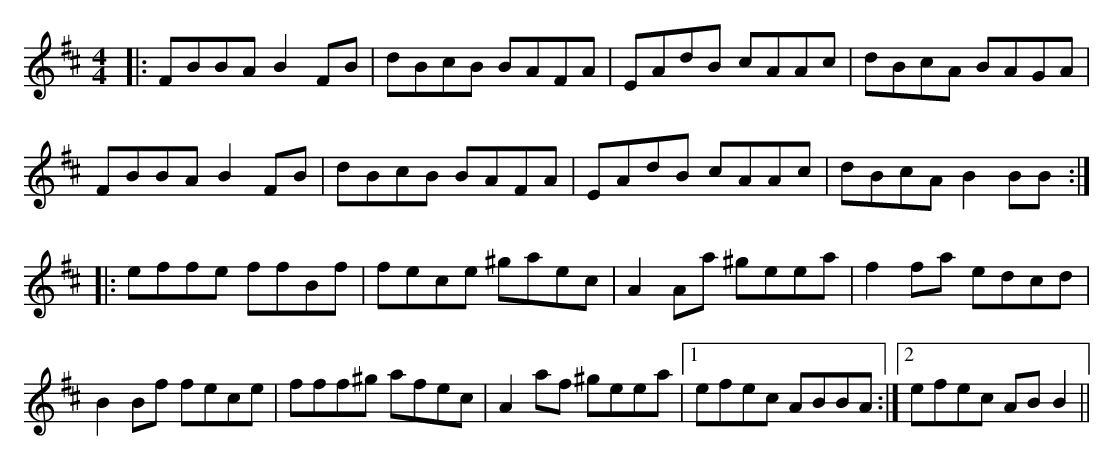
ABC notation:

X:1
M:4/4
K:Bmin
|:FBBA B2FB|dBcB BAFA|EAdB cAAc|dBcA BAGA|
FBBA B2FB|dBcB BAFA|EAdB cAAc|dBcA B2BB:|
|:effe ffBf|fece ^gaec|A2Aa ^geea|f2fa edcd|
B2Bf fece|fff^g afec|A2af ^geea|1 efec ABBA:|2 efec ABB2||
